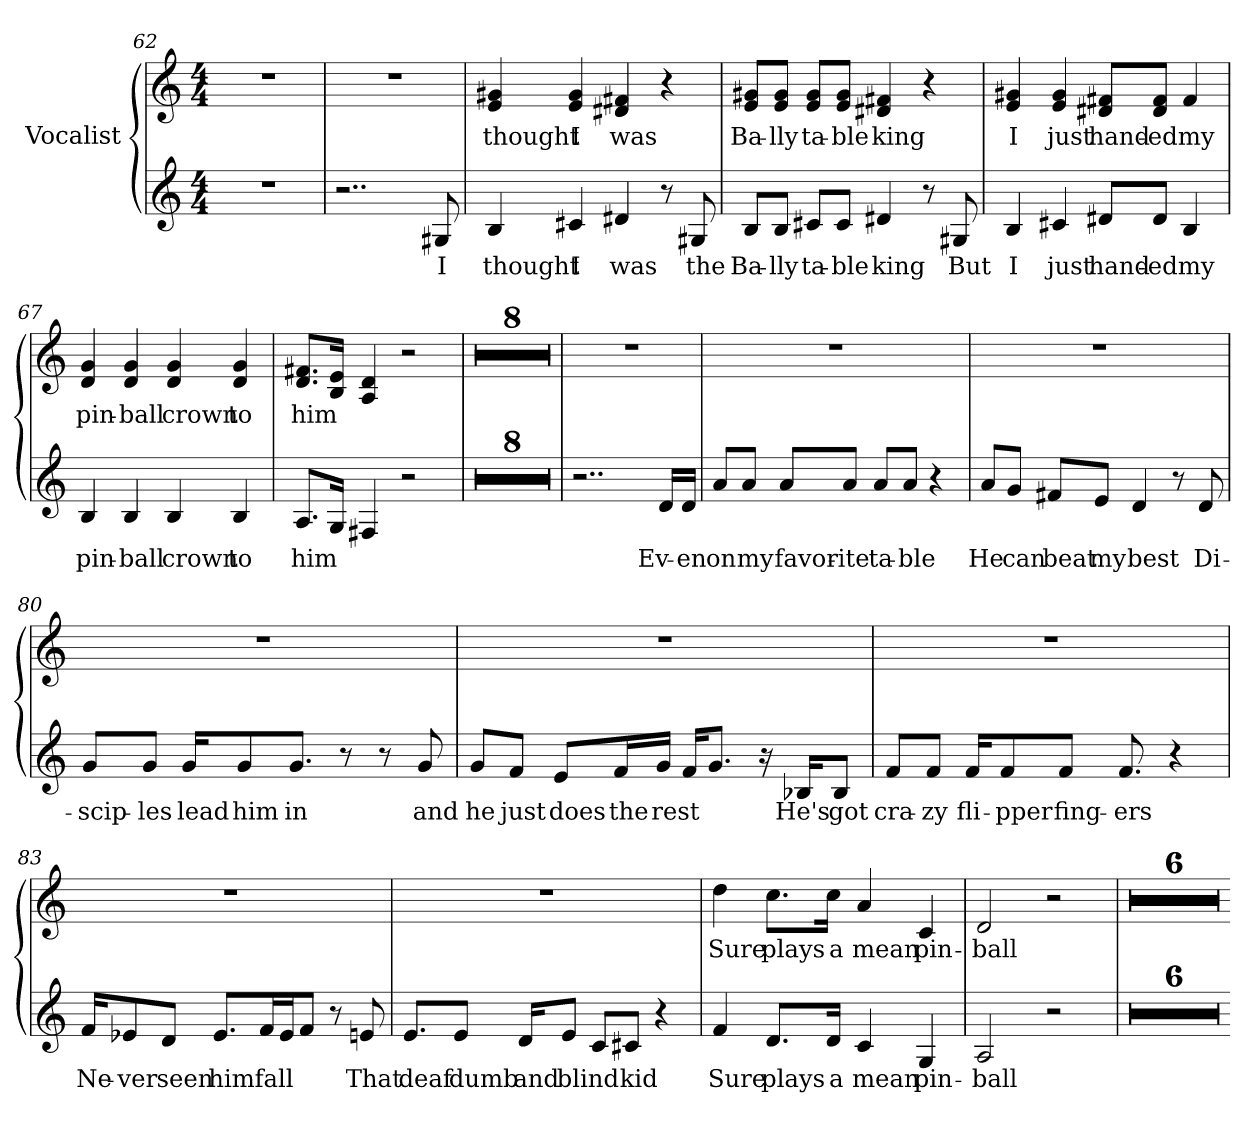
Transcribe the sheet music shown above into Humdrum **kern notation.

**kern	**text	**kern	**text
*part1	*part1	*part1	*part1
*staff2	*staff2	*staff1	*staff1
*I"Vocalist	*	*	*
*clefG2	*	*clefG2	*
*M4/4	*	*M4/4	*
=62	=62	=62	=62
1r	.	1r	.
=63	=63	=63	=63
2..r	.	1r	.
8G#X	I	.	.
=64	=64	=64	=64
4B	thought	4e 4g#X	thought
4c#X	I	4e 4g#	I
4d#X	was	4d#X 4f#X	was
8r	.	4r	.
8G#X	the	.	.
=65	=65	=65	=65
8B/L	Ba-	8e/ 8g#X/L	Ba-
8B/J	-lly	8e/ 8g#/J	-lly
8c#X/L	ta-	8e/ 8g#/L	ta-
8c#/J	-ble	8e/ 8g#/J	-ble
4d#X	king	4d#X 4f#X	king
8r	.	4r	.
8G#X	But	.	.
=66	=66	=66	=66
4B	I	4e 4g#X	I
4c#X	just	4e 4g#	just
8d#X/L	hand-	8d#X/ 8f#X/L	hand-
8d#/J	-ed	8d#/ 8f#/J	-ed
4B	my	4f#	my
=67	=67	=67	=67
4B	pin-	4d 4g	pin-
4B	-ball	4d 4g	-ball
4B	crown	4d 4g	crown
4B	to	4d 4g	to
=68	=68	=68	=68
8.A/L	him	8.d/ 8.f#X/L	him
16G/Jk	_	16B/ 16e/Jk	_
4F#X	_	4A 4d	_
2r	.	2r	.
=69	=69	=69	=69
1r	.	1r	.
=70	=70	=70	=70
1r	.	1r	.
=71	=71	=71	=71
1r	.	1r	.
=72	=72	=72	=72
1r	.	1r	.
=73	=73	=73	=73
1r	.	1r	.
=74	=74	=74	=74
1r	.	1r	.
=75	=75	=75	=75
1r	.	1r	.
=76	=76	=76	=76
1r	.	1r	.
=77	=77	=77	=77
2..r	.	1r	.
16d/LL	Ev-	.	.
16d/JJ	-en	.	.
=78	=78	=78	=78
8a/L	on	1r	.
8a/J	my	.	.
8a/L	favor-	.	.
8a/J	-ite	.	.
8a/L	ta-	.	.
8a/J	-ble	.	.
4r	.	.	.
=79	=79	=79	=79
8a/L	He	1r	.
8g/J	can	.	.
8f#X/L	beat	.	.
8e/J	my	.	.
4d	best	.	.
8r	.	.	.
8d	Di-	.	.
=80	=80	=80	=80
8g/L	-scip-	1r	.
8g/J	-les	.	.
16g/KL	lead	.	.
8g/	him	.	.
8.g/J	in	.	.
8r	.	.	.
8r	.	.	.
8g	and	.	.
=81	=81	=81	=81
8g/L	he	1r	.
8f/J	just	.	.
8e/L	does	.	.
16f/L	the	.	.
16g/JJ	rest	.	.
16f/KL	_	.	.
8.g/J	_	.	.
16r	.	.	.
16B-X/KL	He's	.	.
8B-/J	got	.	.
=82	=82	=82	=82
8f/L	cra-	1r	.
8f/J	-zy	.	.
16f/KL	fli-	.	.
8f/	-pper	.	.
8f/J	fing-	.	.
8.f	-ers	.	.
4r	.	.	.
=83	=83	=83	=83
16f/KL	Ne-	1r	.
8e-X/	-ver	.	.
8d/J	seen	.	.
8.e-/L	him	.	.
16f/L	fall	.	.
16e-/J	_	.	.
8f/J	_	.	.
8r	.	.	.
8en	That	.	.
=84	=84	=84	=84
8.e/L	deaf	1r	.
8e/J	dumb	.	.
16d/KL	and	.	.
8e/J	blind	.	.
8c/L	_	.	.
8c#X/J	kid	.	.
4r	.	.	.
=85	=85	=85	=85
4f	Sure	4dd	Sure
8.d/L	plays	8.cc\L	plays
16d/Jk	a	16cc\Jk	a
4c	mean	4a	mean
4G	pin-	4c	pin-
=86	=86	=86	=86
2A	-ball	2d	-ball
2r	.	2r	.
=87	=87	=87	=87
1r	.	1r	.
=88	=88	=88	=88
1r	.	1r	.
=89	=89	=89	=89
1r	.	1r	.
=90	=90	=90	=90
1r	.	1r	.
=91	=91	=91	=91
1r	.	1r	.
=92	=92	=92	=92
1r	.	1r	.
=-	=-	=-	=-
*-	*-	*-	*-
